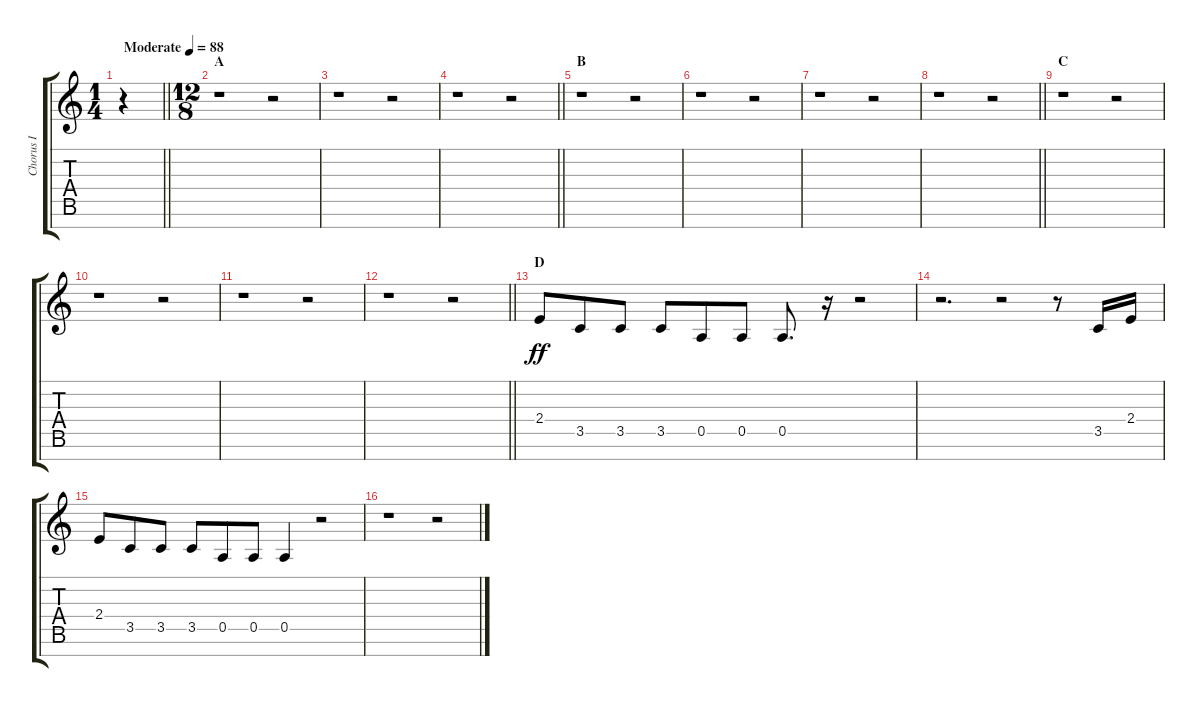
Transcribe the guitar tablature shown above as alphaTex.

\track ("Chorus I" "Chorus I") {instrument voiceoohs}
\staff {score tabs}
\tuning (E5 B4 G4 D4 A3 E3 B2) {hide}
\ts (1 4)
\tempo (88 "Moderate")
\clef g2
\barLineRight lightlight
\ks c
r.4{dy ff instrument voiceoohs} |
\ts (12 8)
\section ("" "A")
r.1 r.2 |
r.1 r.2 |
\barLineRight lightlight
r.1 r.2 |
\section ("" "B")
r.1 r.2 |
r.1 r.2 |
r.1 r.2 |
\barLineRight lightlight
r.1 r.2 |
\section ("" "C")
r.1 r.2 |
r.1 r.2 |
r.1 r.2 |
\barLineRight lightlight
r.1 r.2 |
\section ("" "D")
2.4.8 3.5.8 3.5.8 3.5.8 0.5.8 0.5.8 0.5.8{d} r.16 r.2 |
r.2{d} r.2 r.8 3.5.16 2.4.16 |
2.4.8 3.5.8 3.5.8 3.5.8 0.5.8 0.5.8 0.5.4 r.2 |
r.1 r.2
